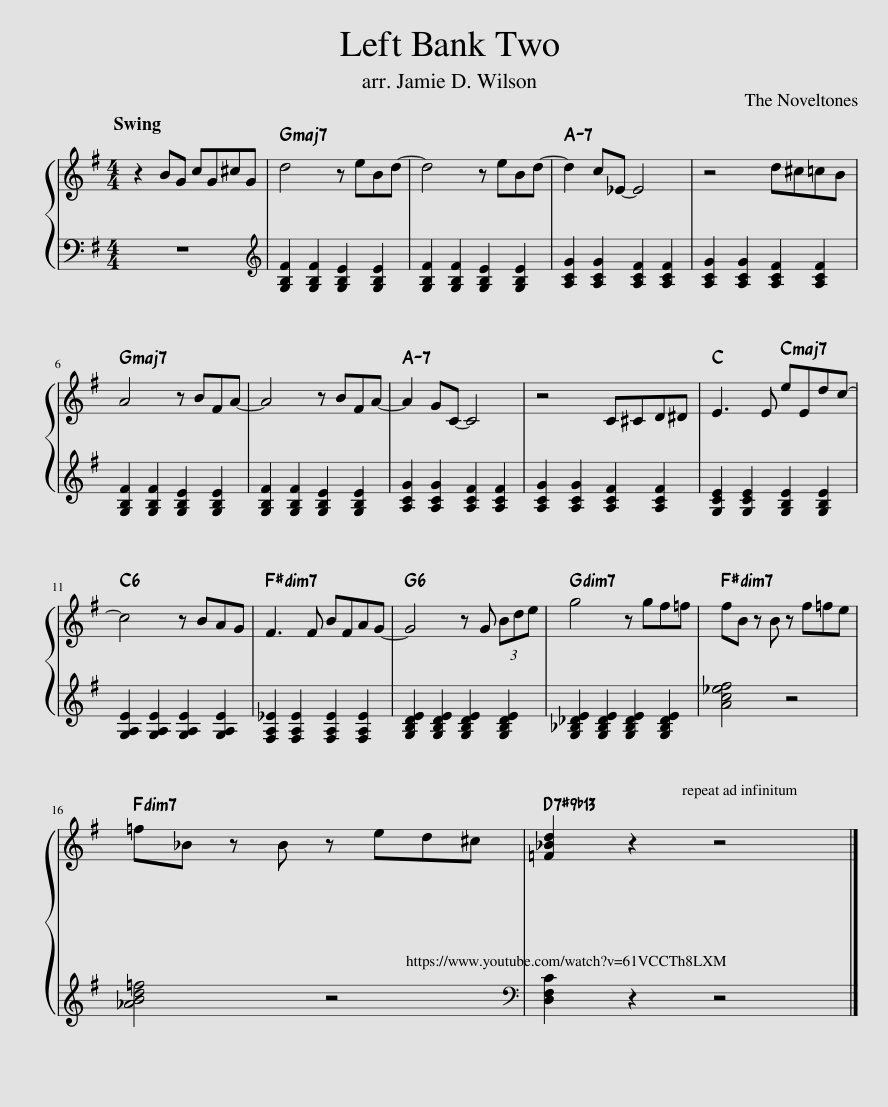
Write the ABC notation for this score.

X:1
%%score { 1 | 2 }
L:1/8
M:4/4
I:linebreak $
K:G
V:1 treble
V:2 bass
V:1
 z2 BG cG^cG | d4 z eBd- | d4 z eBd- | d2 c_E- E4 | z4 d^c=cB |$ %5
 A4 z BFA- | A4 z BFA- | A2 GC- C4 | z4 C^CD^D | E3 E eEdc- |$ %10
 c4 z BAG | F3 F BFAG- | G4 z G (3Bde | g4 z gf=f | fB z B z f=fe |$ %15
 =f_B z B z ed^c | [=F_Bd]2 z2 z4 |] %17
V:2
 z8 |[K:treble] [G,B,F]2 [G,B,F]2 [G,B,E]2 [G,B,E]2 | [G,B,F]2 [G,B,F]2 [G,B,E]2 [G,B,E]2 | [A,CG]2 [A,CG]2 [A,CF]2 [A,CF]2 | [A,CG]2 [A,CG]2 [A,CF]2 [A,CF]2 |$ %5
 [G,B,F]2 [G,B,F]2 [G,B,E]2 [G,B,E]2 | [G,B,F]2 [G,B,F]2 [G,B,E]2 [G,B,E]2 | [A,CG]2 [A,CG]2 [A,CF]2 [A,CF]2 | [A,CG]2 [A,CG]2 [A,CF]2 [A,CF]2 | [G,CE]2 [G,CE]2 [G,B,E]2 [G,B,E]2 |$ %10
 [G,A,E]2 [G,A,E]2 [G,A,E]2 [G,A,E]2 | [F,A,_E]2 [F,A,E]2 [F,A,E]2 [F,A,E]2 | [G,B,DE]2 [G,B,DE]2 [G,B,DE]2 [G,B,DE]2 | [G,_B,_DE]2 [G,B,DE]2 [G,B,DE]2 [G,B,DE]2 | [Ac_ef]4 z4 |$ %15
 [_ABd=f]4 z4 |[K:bass] [D,F,C]2 z2 z4 |] %17
